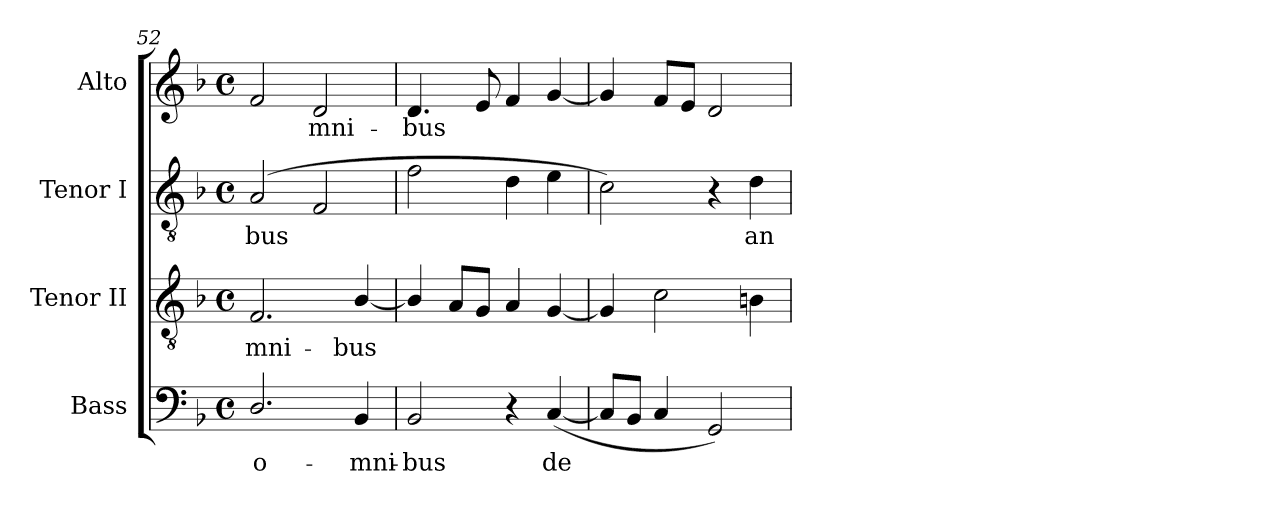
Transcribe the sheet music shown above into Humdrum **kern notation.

**kern	**text	**kern	**text	**kern	**text	**kern	**text
*part4	*part4	*part3	*part3	*part2	*part2	*part1	*part1
*staff4	*staff4	*staff3	*staff3	*staff2	*staff2	*staff1	*staff1
*I"Bass	*	*I"Tenor II	*	*I"Tenor I	*	*I"Alto	*
*I'B	*	*I'T II	*	*I'T I	*	*I'A	*
*clefF4	*	*clefGv2	*	*clefGv2	*	*clefG2	*
*k[b-]	*	*k[b-]	*	*k[b-]	*	*k[b-]	*
*F:	*	*F:	*	*F:	*	*F:	*
*M4/4	*	*M4/4	*	*M4/4	*	*M4/4	*
*met(c)	*	*met(c)	*	*met(c)	*	*met(c)	*
=52	=52	=52	=52	=52	=52	=52	=52
!	!LO:LY:b	!	!LO:LY:b	!	!LO:LY:b	!	!
2.D/	o-	2.F	mni-	(<2A	-bus	2f	.
!	!	!	!	!	!	!	!LO:LY:b
.	.	.	.	2F	.	2d	mni-
!	!LO:LY:b	!	!LO:LY:b	!	!	!	!
4BB-	-mni-	[4B-/	-bus	.	.	.	.
=53	=53	=53	=53	=53	=53	=53	=53
!	!LO:LY:b	!	!	!	!	!	!LO:LY:b
2BB-	-bus	4B-/]	.	2f	.	4.d	-bus
.	.	8AL	.	.	.	.	.
.	.	8GJ	.	.	.	8e	.
4r	.	4A	.	4d	.	4f	.
!	!LO:LY:b	!	!	!	!	!	!
(<[4C	de	[4G	.	4e	.	[4g	.
=54	=54	=54	=54	=54	=54	=54	=54
8CL]	.	4G]	.	2c)	.	4g]	.
8BB-J	.	.	.	.	.	.	.
4C	.	2c	.	.	.	8fL	.
.	.	.	.	.	.	8eJ	.
2GG)	.	.	.	4r	.	2d	.
!	!	!	!	!	!LO:LY:b	!	!
.	.	4Bn	.	4d	an	.	.
=	=	=	=	=	=	=	=
*-	*-	*-	*-	*-	*-	*-	*-
